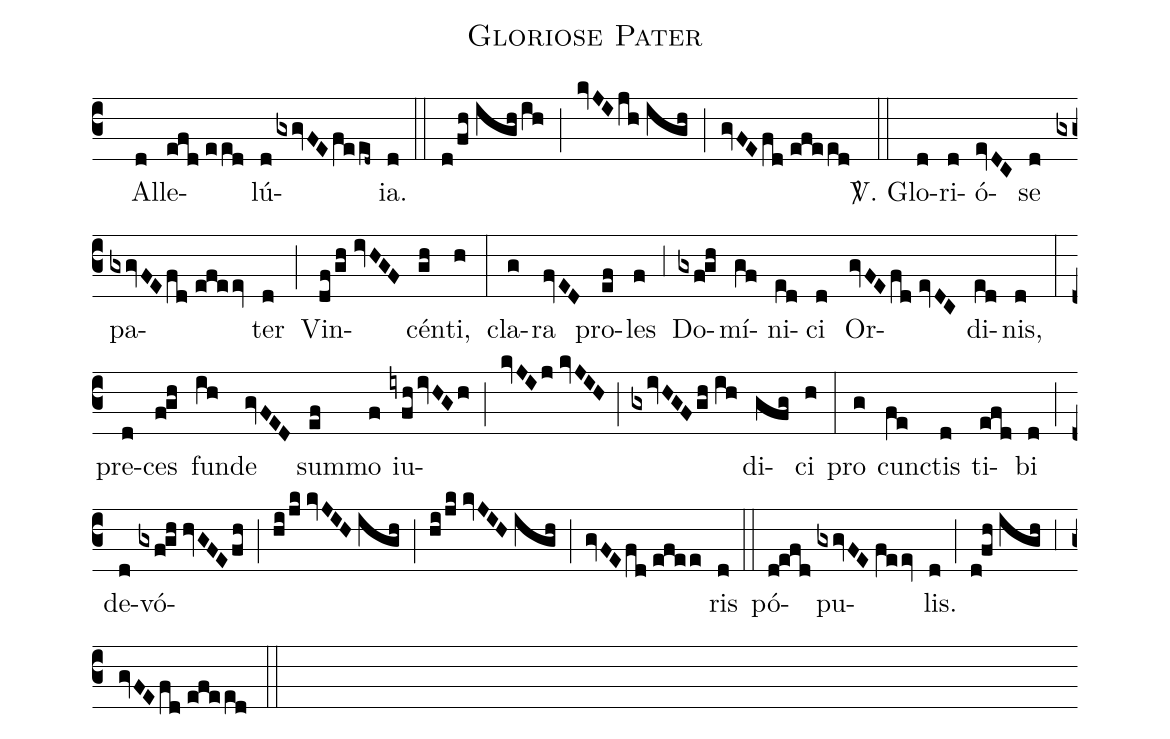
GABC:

name:Gloriose Pater;
mode:V;
office-part:Alleluia;
%%
(c3) () Al(d)le(efd//eed)lú(d/gxgvFE/feed~)ia.(d) (::) (d/fh//igh/ih) (;) (kvJI/jh//igh) (;) (gvFE/fd//efeed) (::) <sp>V/</sp>. Glo(d)ri(d)ó(evDC)se(d) pa(gxgvFE/fd//efeev)ter(d) (;) Vin(df/gh//ivHGF)cén(gh)ti,(h) (:) cla(g)ra(fvED) pro(ef)les(f) (,3) Do(gxf!gh)mí(gf)ni(ed)ci(d) Or(gvFE/fd//evDC)di(ed)nis,(d) (:) pre(d)ces(f!gh) fun(ih)de(gvFED) sum(ef)mo(f) iu(iyfh/ivHGh)(;)(kvJIj//kvJIH;gxivHGF/gh//ih)di(gfg)ci(h) (:) pro(g) cun(fe)ctis(d) ti(efd)bi(d) (;) de(d)vó(gxf!gh//hvGFE/fh)(;)(hi/jk//kvJIH//igh)(;)(hi/jk//kvJIH//igh)(;)(gvFE/fd//efee)ris(d) (::) pó(d!efd)pu(gxgvFE//feev)lis.(d) (;) (d!fh//igh) (,3) (gvFE/fd//efeed) (::)
